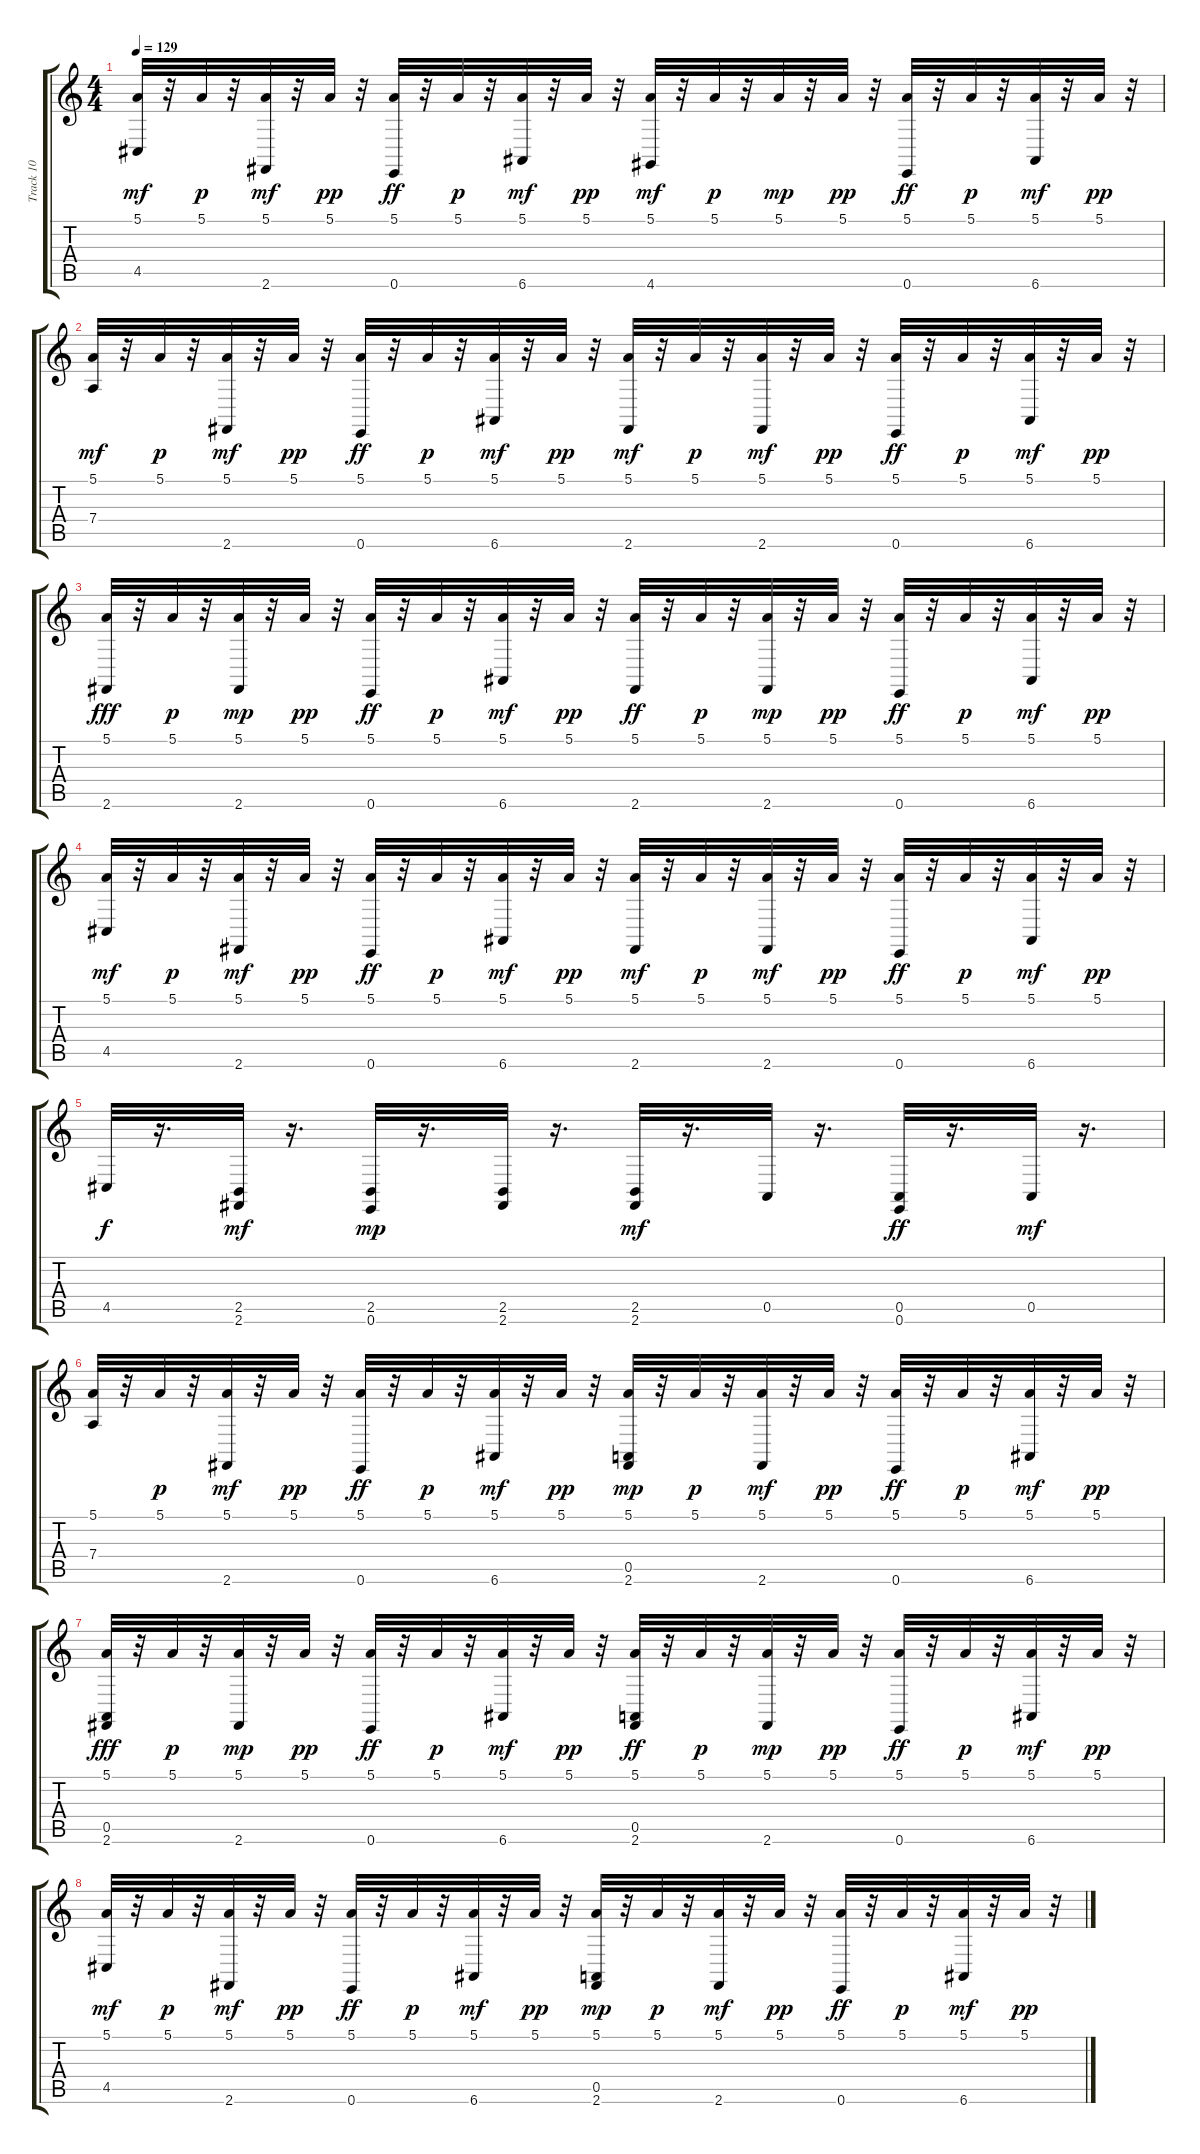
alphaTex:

\track ("Track 10" "Track 10") {instrument acousticgrandpiano}
\staff {score tabs}
\tuning (E4 B3 G3 D3 A2 E2) {hide}
\ts (4 4)
\tempo 129
\clef g2
\ks c
(5.1 4.5).32{dy mf} r.32 5.1.32{dy p} r.32 (5.1 2.6).32{dy mf} r.32 5.1.32{dy pp} r.32 (5.1 0.6).32{dy ff} r.32 5.1.32{dy p} r.32 (5.1 6.6).32{dy mf} r.32 5.1.32{dy pp} r.32 (5.1 4.6).32{dy mf} r.32 5.1.32{dy p} r.32 5.1.32{dy mp} r.32 5.1.32{dy pp} r.32 (5.1 0.6).32{dy ff} r.32 5.1.32{dy p} r.32 (5.1 6.6).32{dy mf} r.32 5.1.32{dy pp} r.32 |
(5.1 7.4).32{dy mf} r.32 5.1.32{dy p} r.32 (5.1 2.6).32{dy mf} r.32 5.1.32{dy pp} r.32 (5.1 0.6).32{dy ff} r.32 5.1.32{dy p} r.32 (5.1 6.6).32{dy mf} r.32 5.1.32{dy pp} r.32 (5.1 2.6).32{dy mf} r.32 5.1.32{dy p} r.32 (5.1 2.6).32{dy mf} r.32 5.1.32{dy pp} r.32 (5.1 0.6).32{dy ff} r.32 5.1.32{dy p} r.32 (5.1 6.6).32{dy mf} r.32 5.1.32{dy pp} r.32 |
(5.1 2.6).32{dy fff} r.32 5.1.32{dy p} r.32 (5.1 2.6).32{dy mp} r.32 5.1.32{dy pp} r.32 (5.1 0.6).32{dy ff} r.32 5.1.32{dy p} r.32 (5.1 6.6).32{dy mf} r.32 5.1.32{dy pp} r.32 (5.1 2.6).32{dy ff} r.32 5.1.32{dy p} r.32 (5.1 2.6).32{dy mp} r.32 5.1.32{dy pp} r.32 (5.1 0.6).32{dy ff} r.32 5.1.32{dy p} r.32 (5.1 6.6).32{dy mf} r.32 5.1.32{dy pp} r.32 |
(5.1 4.5).32{dy mf} r.32 5.1.32{dy p} r.32 (5.1 2.6).32{dy mf} r.32 5.1.32{dy pp} r.32 (5.1 0.6).32{dy ff} r.32 5.1.32{dy p} r.32 (5.1 6.6).32{dy mf} r.32 5.1.32{dy pp} r.32 (5.1 2.6).32{dy mf} r.32 5.1.32{dy p} r.32 (5.1 2.6).32{dy mf} r.32 5.1.32{dy pp} r.32 (5.1 0.6).32{dy ff} r.32 5.1.32{dy p} r.32 (5.1 6.6).32{dy mf} r.32 5.1.32{dy pp} r.32 |
4.5.32{dy f} r.16{d} (2.5 2.6).32{dy mf} r.16{d} (2.5 0.6).32{dy mp} r.16{d} (2.5 2.6).32 r.16{d} (2.5 2.6).32{dy mf} r.16{d} 0.5.32 r.16{d} (0.5 0.6).32{dy ff} r.16{d} 0.5.32{dy mf} r.16{d} |
(5.1 7.4).32 r.32 5.1.32{dy p} r.32 (5.1 2.6).32{dy mf} r.32 5.1.32{dy pp} r.32 (5.1 0.6).32{dy ff} r.32 5.1.32{dy p} r.32 (5.1 6.6).32{dy mf} r.32 5.1.32{dy pp} r.32 (5.1 0.5 2.6).32{dy mp} r.32 5.1.32{dy p} r.32 (5.1 2.6).32{dy mf} r.32 5.1.32{dy pp} r.32 (5.1 0.6).32{dy ff} r.32 5.1.32{dy p} r.32 (5.1 6.6).32{dy mf} r.32 5.1.32{dy pp} r.32 |
(5.1 0.5 2.6).32{dy fff} r.32 5.1.32{dy p} r.32 (5.1 2.6).32{dy mp} r.32 5.1.32{dy pp} r.32 (5.1 0.6).32{dy ff} r.32 5.1.32{dy p} r.32 (5.1 6.6).32{dy mf} r.32 5.1.32{dy pp} r.32 (5.1 0.5 2.6).32{dy ff} r.32 5.1.32{dy p} r.32 (5.1 2.6).32{dy mp} r.32 5.1.32{dy pp} r.32 (5.1 0.6).32{dy ff} r.32 5.1.32{dy p} r.32 (5.1 6.6).32{dy mf} r.32 5.1.32{dy pp} r.32 |
(5.1 4.5).32{dy mf} r.32 5.1.32{dy p} r.32 (5.1 2.6).32{dy mf} r.32 5.1.32{dy pp} r.32 (5.1 0.6).32{dy ff} r.32 5.1.32{dy p} r.32 (5.1 6.6).32{dy mf} r.32 5.1.32{dy pp} r.32 (5.1 0.5 2.6).32{dy mp} r.32 5.1.32{dy p} r.32 (5.1 2.6).32{dy mf} r.32 5.1.32{dy pp} r.32 (5.1 0.6).32{dy ff} r.32 5.1.32{dy p} r.32 (5.1 6.6).32{dy mf} r.32 5.1.32{dy pp} r.32
